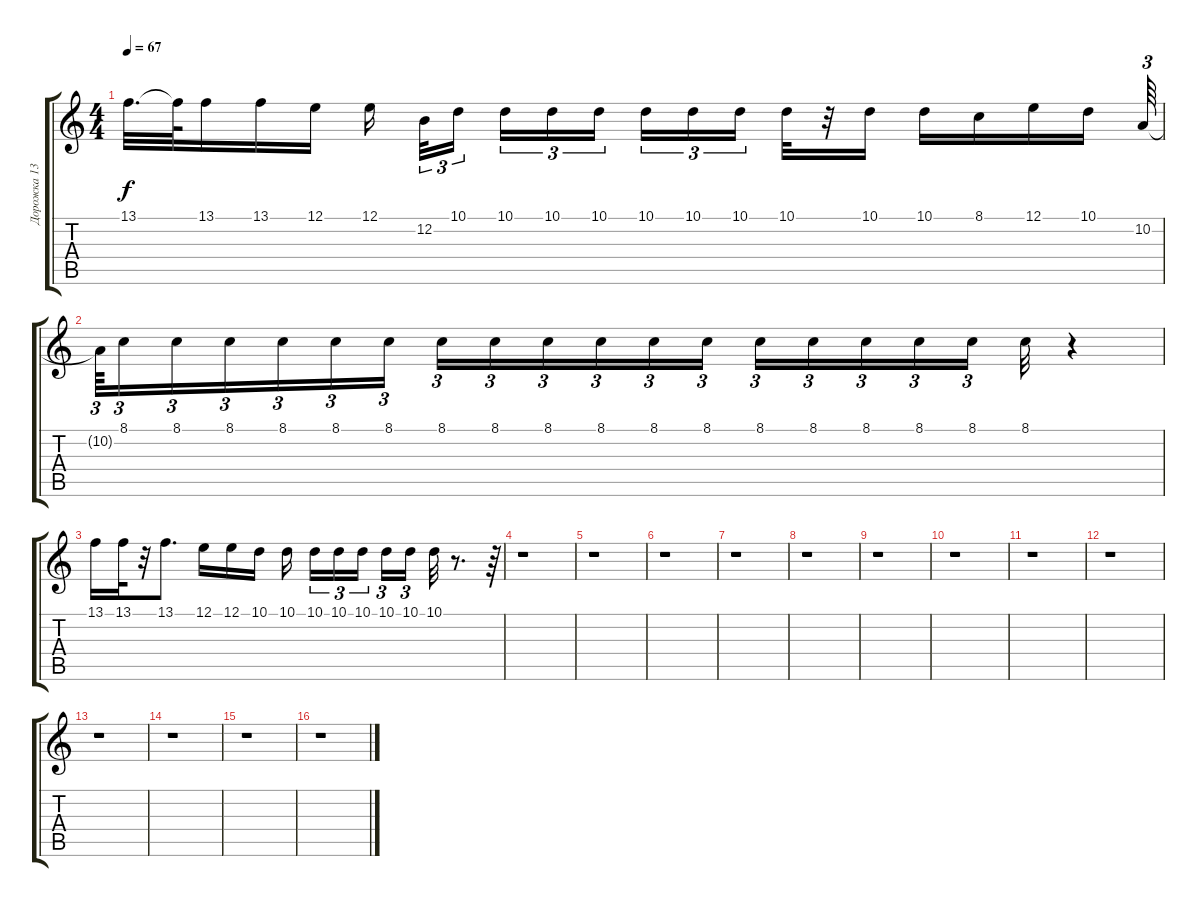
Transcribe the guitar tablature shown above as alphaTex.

\track ("Дорожка 13" "Дорожка 13") {instrument dulcimer}
\staff {score tabs}
\tuning (E4 B3 G3 D3 A2 E2) {hide}
\ts (4 4)
\tempo 67
\clef g2
\ks c
13.1{t}.32{d dy f} 13.1{t}.64 13.1.16 13.1.16 12.1.16 12.1.16 12.2.32{tu (3 2)} 10.1.16{tu (3 2)} 10.1.16{tu (3 2)} 10.1.16{tu (3 2)} 10.1.16{tu (3 2)} 10.1.16{tu (3 2)} 10.1.16{tu (3 2)} 10.1.16{tu (3 2)} 10.1.32 r.32 10.1.16 10.1.16 8.1.16 12.1.16 10.1.16 10.2.64{tu (3 2)} |
10.2{t}.64{tu (3 2)} 8.1.16{tu (3 2)} 8.1.16{tu (3 2)} 8.1.16{tu (3 2)} 8.1.16{tu (3 2)} 8.1.16{tu (3 2)} 8.1.16{tu (3 2)} 8.1.16{tu (3 2)} 8.1.16{tu (3 2)} 8.1.16{tu (3 2)} 8.1.16{tu (3 2)} 8.1.16{tu (3 2)} 8.1.16{tu (3 2)} 8.1.16{tu (3 2)} 8.1.16{tu (3 2)} 8.1.16{tu (3 2)} 8.1.16{tu (3 2)} 8.1.16{tu (3 2)} 8.1.32 r.4 |
13.1.16 13.1.32 r.32 13.1.8{d} 12.1.16 12.1.16 10.1.16 10.1.16 10.1.16{tu (3 2)} 10.1.16{tu (3 2)} 10.1.16{tu (3 2)} 10.1.16{tu (3 2)} 10.1.16{tu (3 2)} 10.1.32 r.8{d} r.64{tu (3 2)} |
r.1 |
r.1 |
r.1 |
r.1 |
r.1 |
r.1 |
r.1 |
r.1 |
r.1 |
r.1 |
r.1 |
r.1 |
r.1
